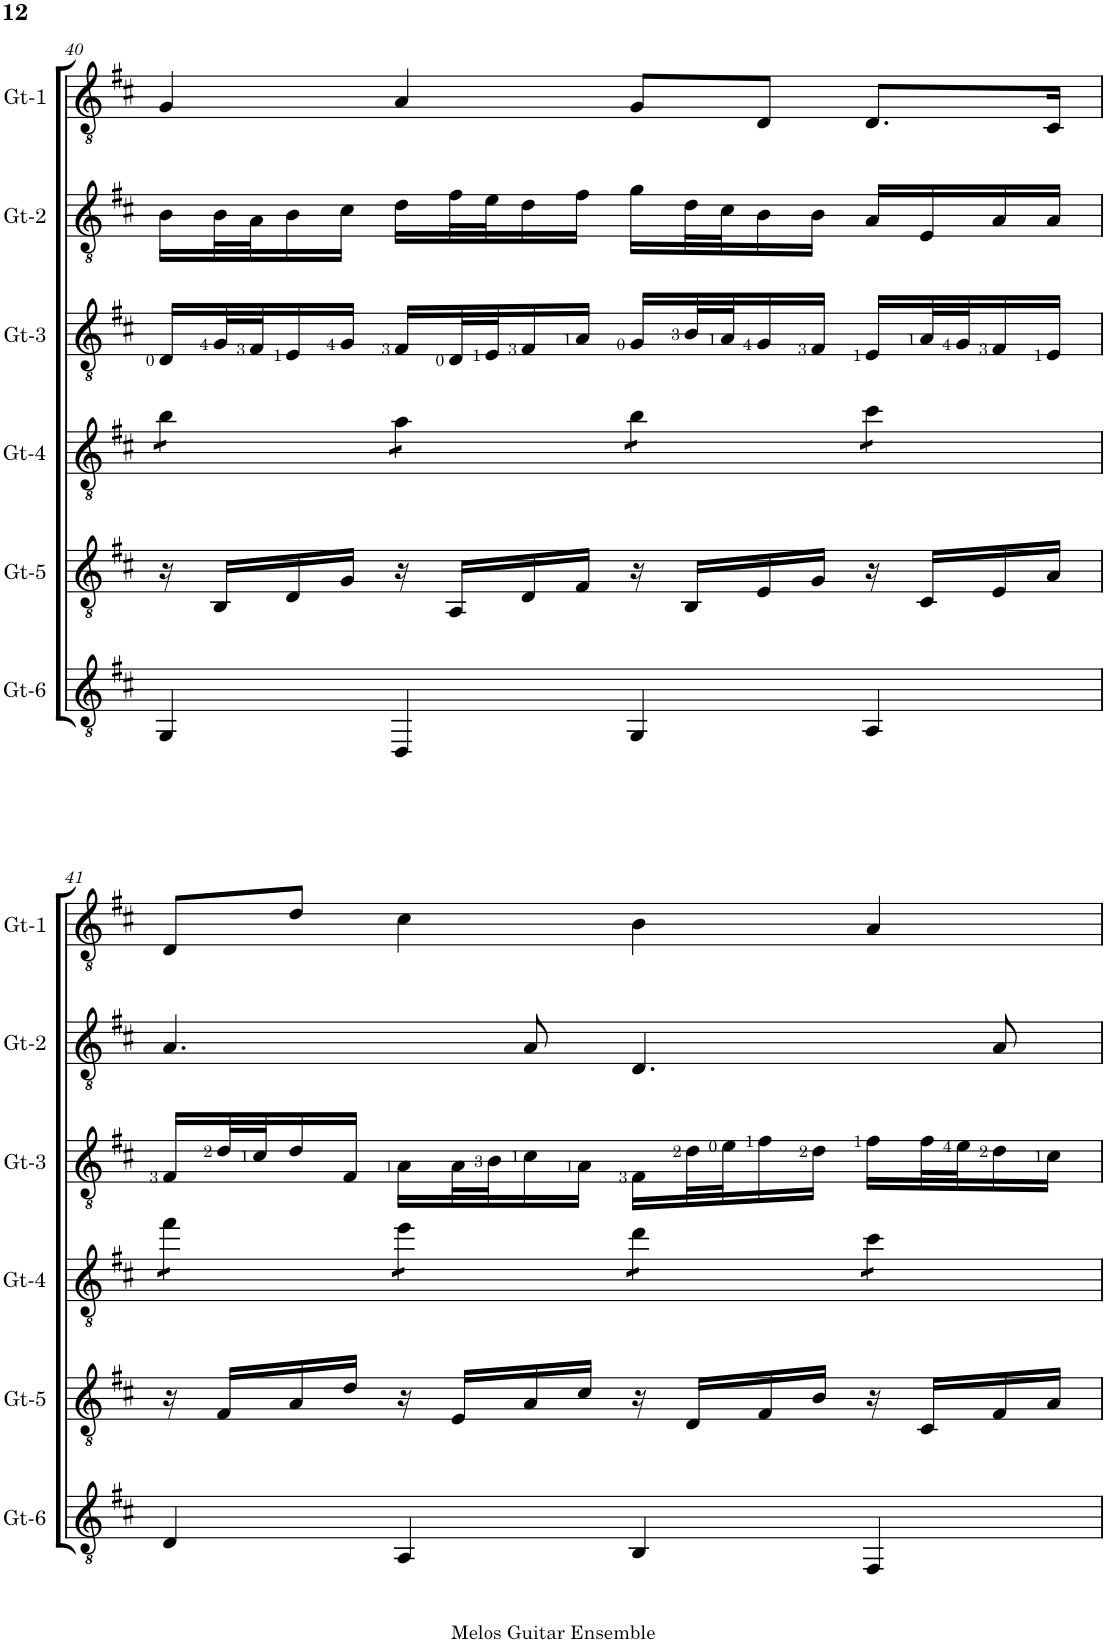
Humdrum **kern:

**kern	**kern	**kern	**kern	**kern	**kern
*part6	*part5	*part4	*part3	*part2	*part1
*staff6	*staff5	*staff4	*staff3	*staff2	*staff1
*I"Gt-6	*I"Gt-5	*I"Gt-4	*I"Gt-3	*I"Gt-2	*I"Gt-1
*I'Gt-6	*I'Gt-5	*I'Gt-4	*I'Gt-3	*I'Gt-2	*I'Gt-1
!!LO:PB:g=z
*clefGv2	*clefGv2	*clefGv2	*clefGv2	*clefGv2	*clefGv2
*k[f#c#]	*k[f#c#]	*k[f#c#]	*k[f#c#]	*k[f#c#]	*k[f#c#]
*M4/4	*M4/4	*M4/4	*M4/4	*M4/4	*M4/4
=40	=40	=40	=40	=40	=40
*	*	*tremolo	*	*	*
4GG/	16r	8b\L	16D/LL	16B\LL	4G/
.	16BB/LL	.	32G/L	32B\L	.
.	.	.	32F#/J	32A\J	.
.	16D/	8b\J	16E/	16B\	.
.	16G/JJ	.	16G/JJ	16c#\JJ	.
4DD/	16r	8a\L	16F#/LL	16d\LL	4A/
.	16AA/LL	.	32D/L	32f#\L	.
.	.	.	32E/J	32e\J	.
.	16D/	8a\J	16F#/	16d\	.
.	16F#/JJ	.	16A/JJ	16f#\JJ	.
4GG/	16r	8b\L	16G/LL	16g\LL	8G/L
.	16BB/LL	.	32B/L	32d\L	.
.	.	.	32A/J	32c#\J	.
.	16E/	8b\J	16G/	16B\	8D/J
.	16G/JJ	.	16F#/JJ	16B\JJ	.
4AA/	16r	8cc#\L	16E/LL	16A/LL	8.D/L
.	16C#/LL	.	32A/L	16E/	.
.	.	.	32G/J	.	.
.	16E/	8cc#\J	16F#/	16A/	.
.	16A/JJ	.	16E/JJ	16A/JJ	16C#/Jk
!!LO:LB:g=z
=41	=41	=41	=41	=41	=41
4D/	16r	8ff#\L	16F#/LL	4.A/	8D/L
.	16F#/LL	.	32d/L	.	.
.	.	.	32c#/J	.	.
.	16A/	8ff#\J	16d/	.	8d/J
.	16d/JJ	.	16F#/JJ	.	.
4AA/	16r	8ee\L	16A\LL	.	4c#\
.	16E/LL	.	32A\L	.	.
.	.	.	32B\J	.	.
.	16A/	8ee\J	16c#\	8A/	.
.	16c#/JJ	.	16A\JJ	.	.
4BB/	16r	8dd\L	16F#\LL	4.D/	4B\
.	16D/LL	.	32d\L	.	.
.	.	.	32e\J	.	.
.	16F#/	8dd\J	16f#\	.	.
.	16B/JJ	.	16d\JJ	.	.
4FF#/	16r	8cc#\L	16f#\LL	.	4A/
.	16C#/LL	.	32f#\L	.	.
.	.	.	32e\J	.	.
.	16F#/	8cc#\J	16d\	8A/	.
*	*	*Xtremolo	*	*	*
.	16A/JJ	.	16c#\JJ	.	.
=	=	=	=	=	=
*-	*-	*-	*-	*-	*-
